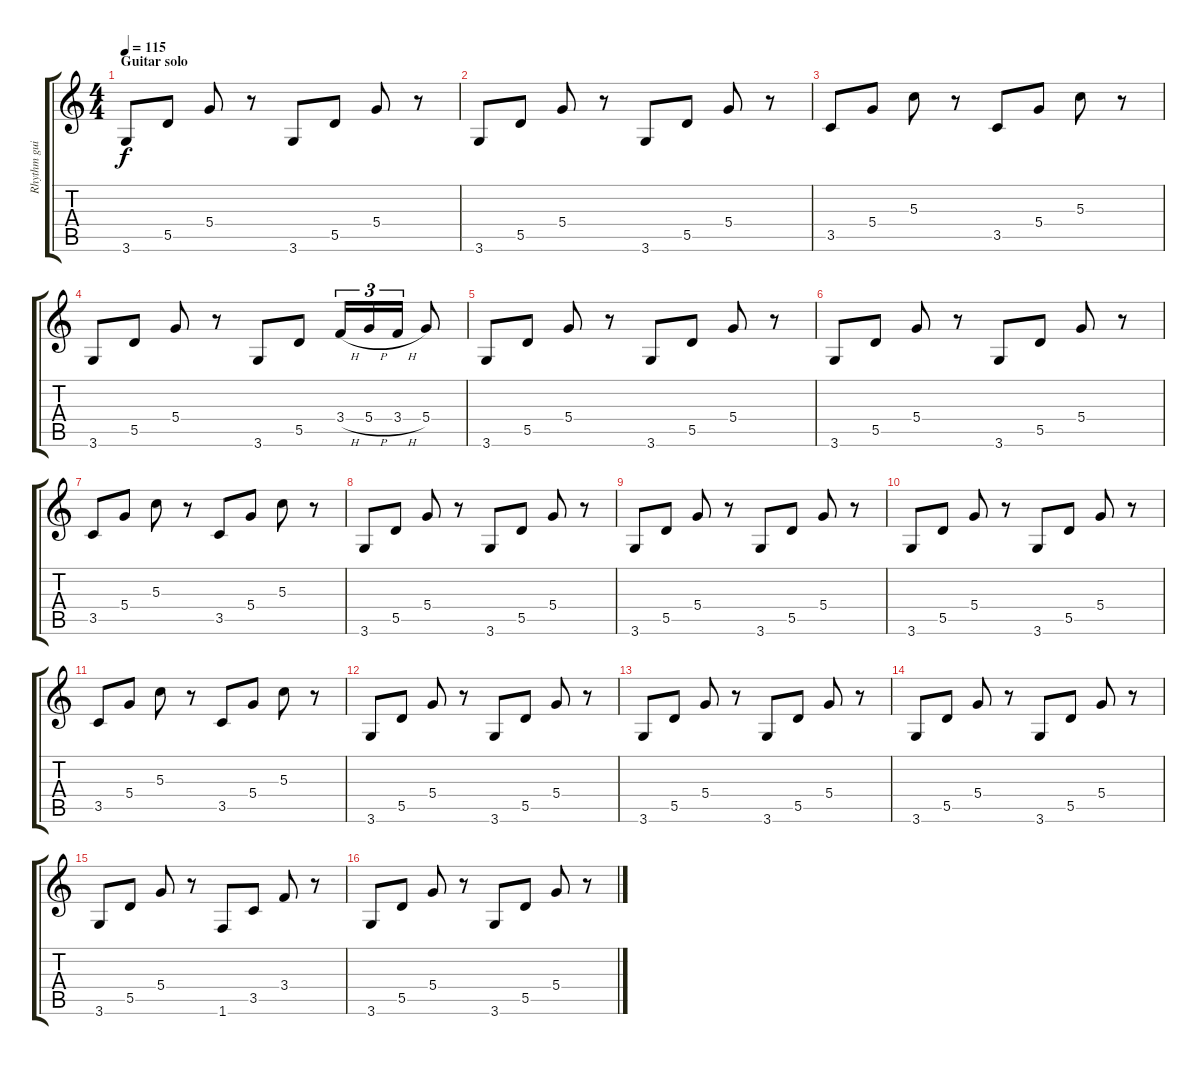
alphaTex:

\track ("Rhythm guitar" "Rhythm gui") {instrument distortionguitar}
\staff {score tabs}
\tuning (E4 B3 G3 D3 A2 E2) {hide}
\ts (4 4)
\section ("" "Guitar solo")
\tempo 115
\clef g2
\ks c
3.6.8{dy f} 5.5.8 5.4.8 r.8 3.6.8 5.5.8 5.4.8 r.8 |
3.6.8 5.5.8 5.4.8 r.8 3.6.8 5.5.8 5.4.8 r.8 |
3.5.8 5.4.8 5.3.8 r.8 3.5.8 5.4.8 5.3.8 r.8 |
3.6.8 5.5.8 5.4.8 r.8 3.6.8 5.5.8 3.4{h}.16{tu (3 2)} 5.4{h}.16{tu (3 2)} 3.4{h}.16{tu (3 2)} 5.4.8 |
3.6.8 5.5.8 5.4.8 r.8 3.6.8 5.5.8 5.4.8 r.8 |
3.6.8 5.5.8 5.4.8 r.8 3.6.8 5.5.8 5.4.8 r.8 |
3.5.8 5.4.8 5.3.8 r.8 3.5.8 5.4.8 5.3.8 r.8 |
3.6.8 5.5.8 5.4.8 r.8 3.6.8 5.5.8 5.4.8 r.8 |
3.6.8 5.5.8 5.4.8 r.8 3.6.8 5.5.8 5.4.8 r.8 |
3.6.8 5.5.8 5.4.8 r.8 3.6.8 5.5.8 5.4.8 r.8 |
3.5.8 5.4.8 5.3.8 r.8 3.5.8 5.4.8 5.3.8 r.8 |
3.6.8 5.5.8 5.4.8 r.8 3.6.8 5.5.8 5.4.8 r.8 |
3.6.8 5.5.8 5.4.8 r.8 3.6.8 5.5.8 5.4.8 r.8 |
3.6.8 5.5.8 5.4.8 r.8 3.6.8 5.5.8 5.4.8 r.8 |
3.6.8 5.5.8 5.4.8 r.8 1.6.8 3.5.8 3.4.8 r.8 |
3.6.8 5.5.8 5.4.8 r.8 3.6.8 5.5.8 5.4.8 r.8
